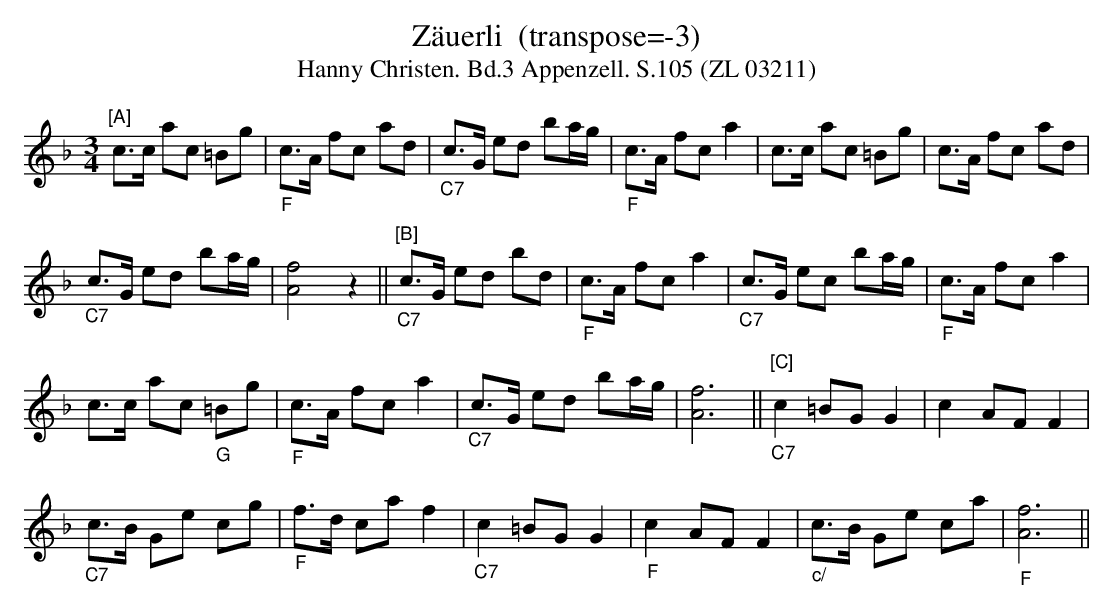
X:1
T:Zäuerli  (transpose=-3)
T:Hanny Christen. Bd.3 Appenzell. S.105 (ZL 03211)
M:3/4
L:1/4
K:F transpose=-3
"[A]"c/>c/ a/c/ =B/g/ | "_F"c/>A/ f/c/ a/d/ | "_C7"c/>G/ e/d/ b/a//g// | "_F"c/>A/ f/c/ a |  c/>c/ a/c/ =B/g/ | c/>A/ f/c/ a/d/ |
 "_C7"c/>G/ e/d/ b/a//g// | [A2f2] z || "[B]""_C7"c/>G/ e/d/ b/d/ | "_F"c/>A/ f/c/ a | "_C7"c/>G/ e/c/ b/a//g// | "_F"c/>A/ f/c/ a |
c/>c/ a/c/ "_G"=B/g/ | "_F"c/>A/ f/c/ a | "_C7"c/>G/ e/d/ b/a//g// | [A3f3] || "[C]""_C7"c =B/G/ G | c A/F/ F |
"_C7"c/>B/ G/e/ c/g/ | "_F"f/>d/ c/a/ f | "_C7"c =B/G/ G | "_F"c A/F/ F  | "_c/"c/>B/ G/e/ c/a/ | "_F"[A3f3] ||
